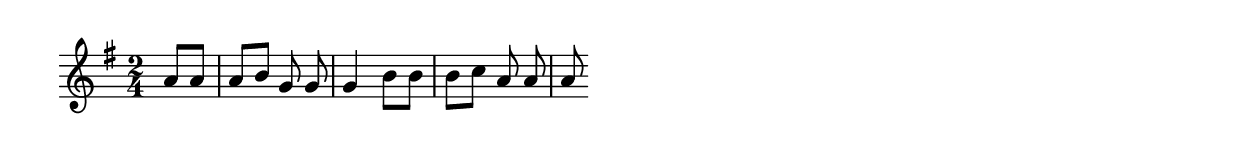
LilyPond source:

\version "2.6.3"
\include "english.ly"

melody = \relative c'' {
  \key g \major
  \time 2/4
  \autoBeamOff
  \partial 8*2 a8[ a8] | a8[ b8] g8 g8 | g4 b8[ b8] | b8[ c8] a8 a8 | a8 \bar ""
}

\score {
  \new Staff \melody
  \midi { \tempo 4 = 120}
  \layout {
    indent = 0.0\cm
    \context {
      \Score
       \remove Bar_number_engraver
    }
  }
}
